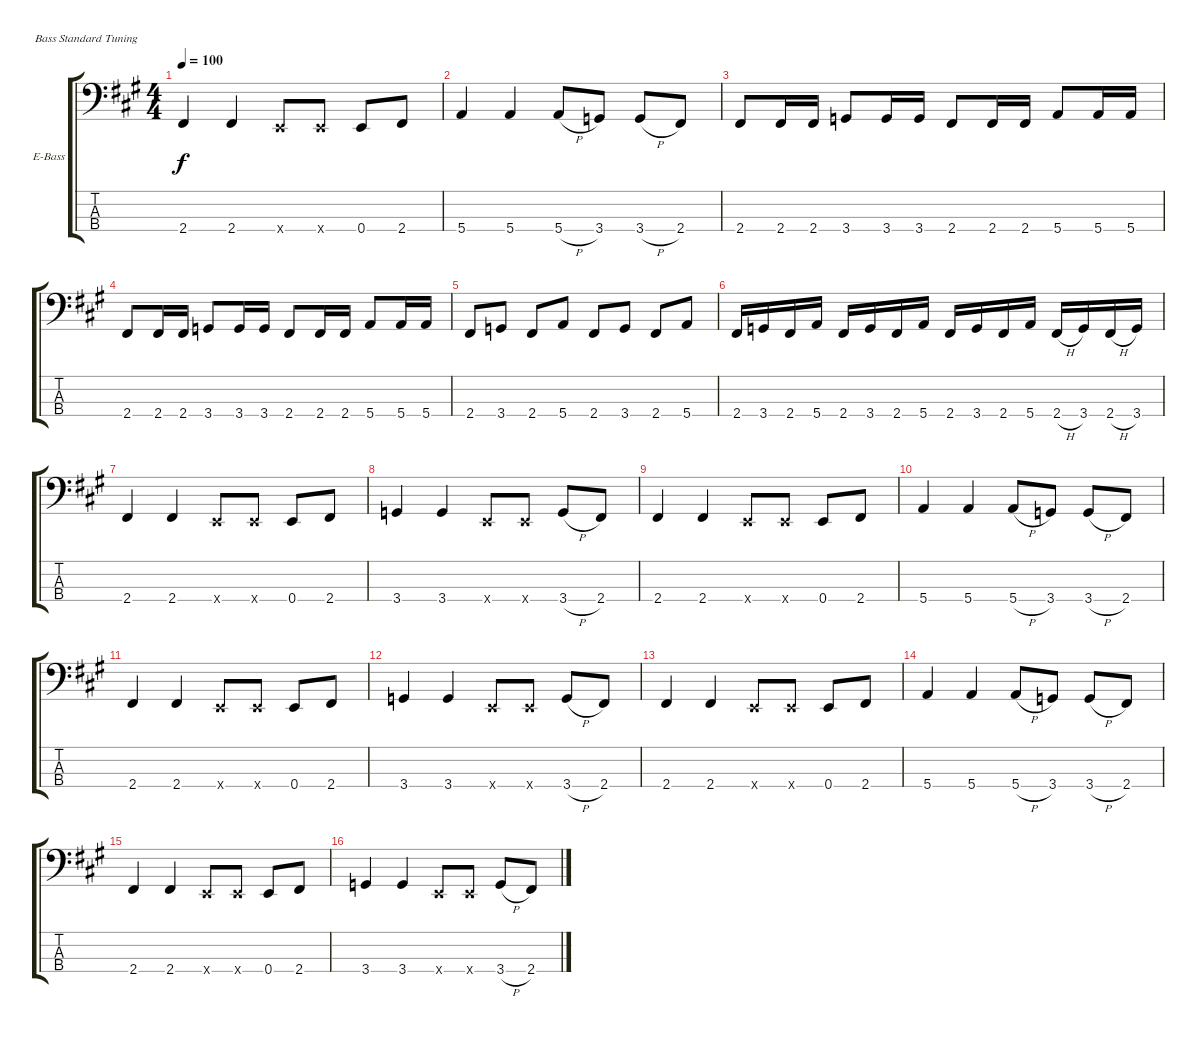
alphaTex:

\bracketExtendMode groupsimilarinstruments
\firstSystemTrackNameOrientation horizontal
\otherSystemsTrackNameOrientation horizontal
\track ("Bass" "E-Bass") {instrument electricbasspick}
\staff {score tabs}
\tuning (G2 D2 A1 E1)
\ts (4 4)
\tempo 100
\clef f4
\scale
1.07062
\ks a
2.4.4{dy f} 2.4.4 0.4{x}.8 0.4{x}.8 0.4.8 2.4.8 |
\scale
0.929382 5.4.4 5.4.4 5.4{h}.8 3.4.8 3.4{h}.8 2.4.8 |
\scale
1.07062 2.4.8 2.4.16 2.4.16 3.4.8 3.4.16 3.4.16 2.4.8 2.4.16 2.4.16 5.4.8 5.4.16 5.4.16 |
\scale
0.929382 2.4.8 2.4.16 2.4.16 3.4.8 3.4.16 3.4.16 2.4.8 2.4.16 2.4.16 5.4.8 5.4.16 5.4.16 |
\scale
1.07062 2.4.8 3.4.8 2.4.8 5.4.8 2.4.8 3.4.8 2.4.8 5.4.8 |
\scale
0.929382 2.4.16 3.4.16 2.4.16 5.4.16 2.4.16 3.4.16 2.4.16 5.4.16 2.4.16 3.4.16 2.4.16 5.4.16 2.4{h}.16 3.4.16 2.4{h}.16 3.4.16 |
\scale
1.07062 2.4.4 2.4.4 0.4{x}.8 0.4{x}.8 0.4.8 2.4.8 |
\scale
0.929382 3.4.4 3.4.4 0.4{x}.8 0.4{x}.8 3.4{h}.8 2.4.8 |
\scale
1.07062 2.4.4 2.4.4 0.4{x}.8 0.4{x}.8 0.4.8 2.4.8 |
\scale
0.929382 5.4.4 5.4.4 5.4{h}.8 3.4.8 3.4{h}.8 2.4.8 |
\scale
1.07062 2.4.4 2.4.4 0.4{x}.8 0.4{x}.8 0.4.8 2.4.8 |
\scale
0.929382 3.4.4 3.4.4 0.4{x}.8 0.4{x}.8 3.4{h}.8 2.4.8 |
\scale
1.07062 2.4.4 2.4.4 0.4{x}.8 0.4{x}.8 0.4.8 2.4.8 |
\scale
0.929382 5.4.4 5.4.4 5.4{h}.8 3.4.8 3.4{h}.8 2.4.8 |
\scale
1.07062 2.4.4 2.4.4 0.4{x}.8 0.4{x}.8 0.4.8 2.4.8 |
\scale
0.929382 3.4.4 3.4.4 0.4{x}.8 0.4{x}.8 3.4{h}.8 2.4.8
